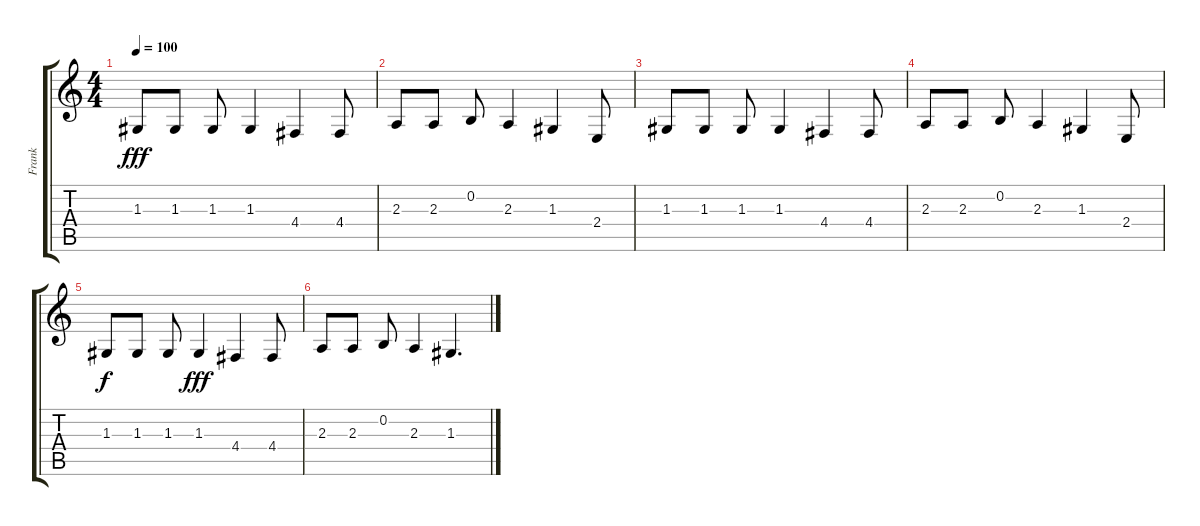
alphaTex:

\track ("Frank" "Frank") {instrument lead6voice}
\staff {score tabs}
\tuning (E4 B3 G3 D3 A2 E2) {hide}
\ts (4 4)
\tempo 100
\clef g2
\ks c
1.3.8{dy fff} 1.3.8 1.3.8 1.3.4 4.4.4 4.4.8 |
2.3.8 2.3.8 0.2.8 2.3.4 1.3.4 2.4.8 |
1.3.8 1.3.8 1.3.8 1.3.4 4.4.4 4.4.8 |
2.3.8 2.3.8 0.2.8 2.3.4 1.3.4 2.4.8 |
1.3.8{dy f} 1.3.8 1.3.8 1.3.4{dy fff} 4.4.4 4.4.8 |
2.3.8 2.3.8 0.2.8 2.3.4 1.3.4{d}
